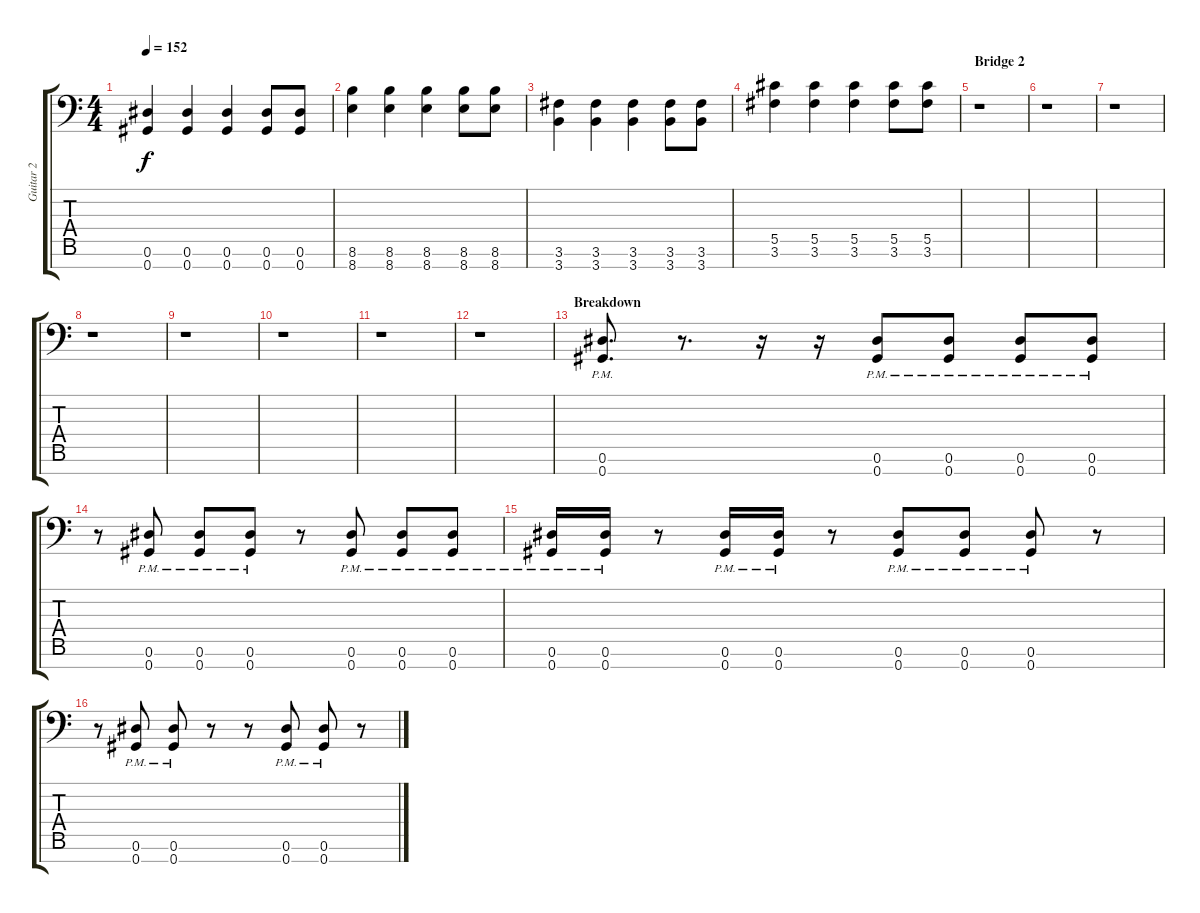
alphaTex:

\track ("Guitar 2" "Guitar 2") {instrument overdrivenguitar}
\staff {score tabs}
\tuning (Eb4 Bb3 Gb3 Db3 Ab2 Eb2 Ab1) {hide}
\ts (4 4)
\tempo 152
\clef f4
\ks c
(0.6 0.7).4{dy f} (0.6 0.7).4 (0.6 0.7).4 (0.6 0.7).8 (0.6 0.7).8 |
(8.6 8.7).4 (8.6 8.7).4 (8.6 8.7).4 (8.6 8.7).8 (8.6 8.7).8 |
(3.6 3.7).4 (3.6 3.7).4 (3.6 3.7).4 (3.6 3.7).8 (3.6 3.7).8 |
(5.5 3.6).4 (5.5 3.6).4 (5.5 3.6).4 (5.5 3.6).8 (5.5 3.6).8 |
\section ("" "Bridge 2")
r.1 |
r.1 |
r.1 |
r.1 |
r.1 |
r.1 |
r.1 |
r.1 |
\section ("" "Breakdown")
(0.6{pm} 0.7{pm}).8{d} r.8{d} r.16 r.16 (0.6{pm} 0.7{pm}).8 (0.6{pm} 0.7{pm}).8 (0.6{pm} 0.7{pm}).8 (0.6{pm} 0.7{pm}).8 |
r.8 (0.6{pm} 0.7{pm}).8 (0.6{pm} 0.7{pm}).8 (0.6{pm} 0.7{pm}).8 r.8 (0.6{pm} 0.7{pm}).8 (0.6{pm} 0.7{pm}).8 (0.6{pm} 0.7{pm}).8 |
(0.6{pm} 0.7{pm}).16 (0.6{pm} 0.7{pm}).16 r.8 (0.6{pm} 0.7{pm}).16 (0.6{pm} 0.7{pm}).16 r.8 (0.6{pm} 0.7{pm}).8 (0.6{pm} 0.7{pm}).8 (0.6{pm} 0.7{pm}).8 r.8 |
r.8 (0.6{pm} 0.7{pm}).8 (0.6{pm} 0.7{pm}).8 r.8 r.8 (0.6{pm} 0.7{pm}).8 (0.6{pm} 0.7{pm}).8 r.8
